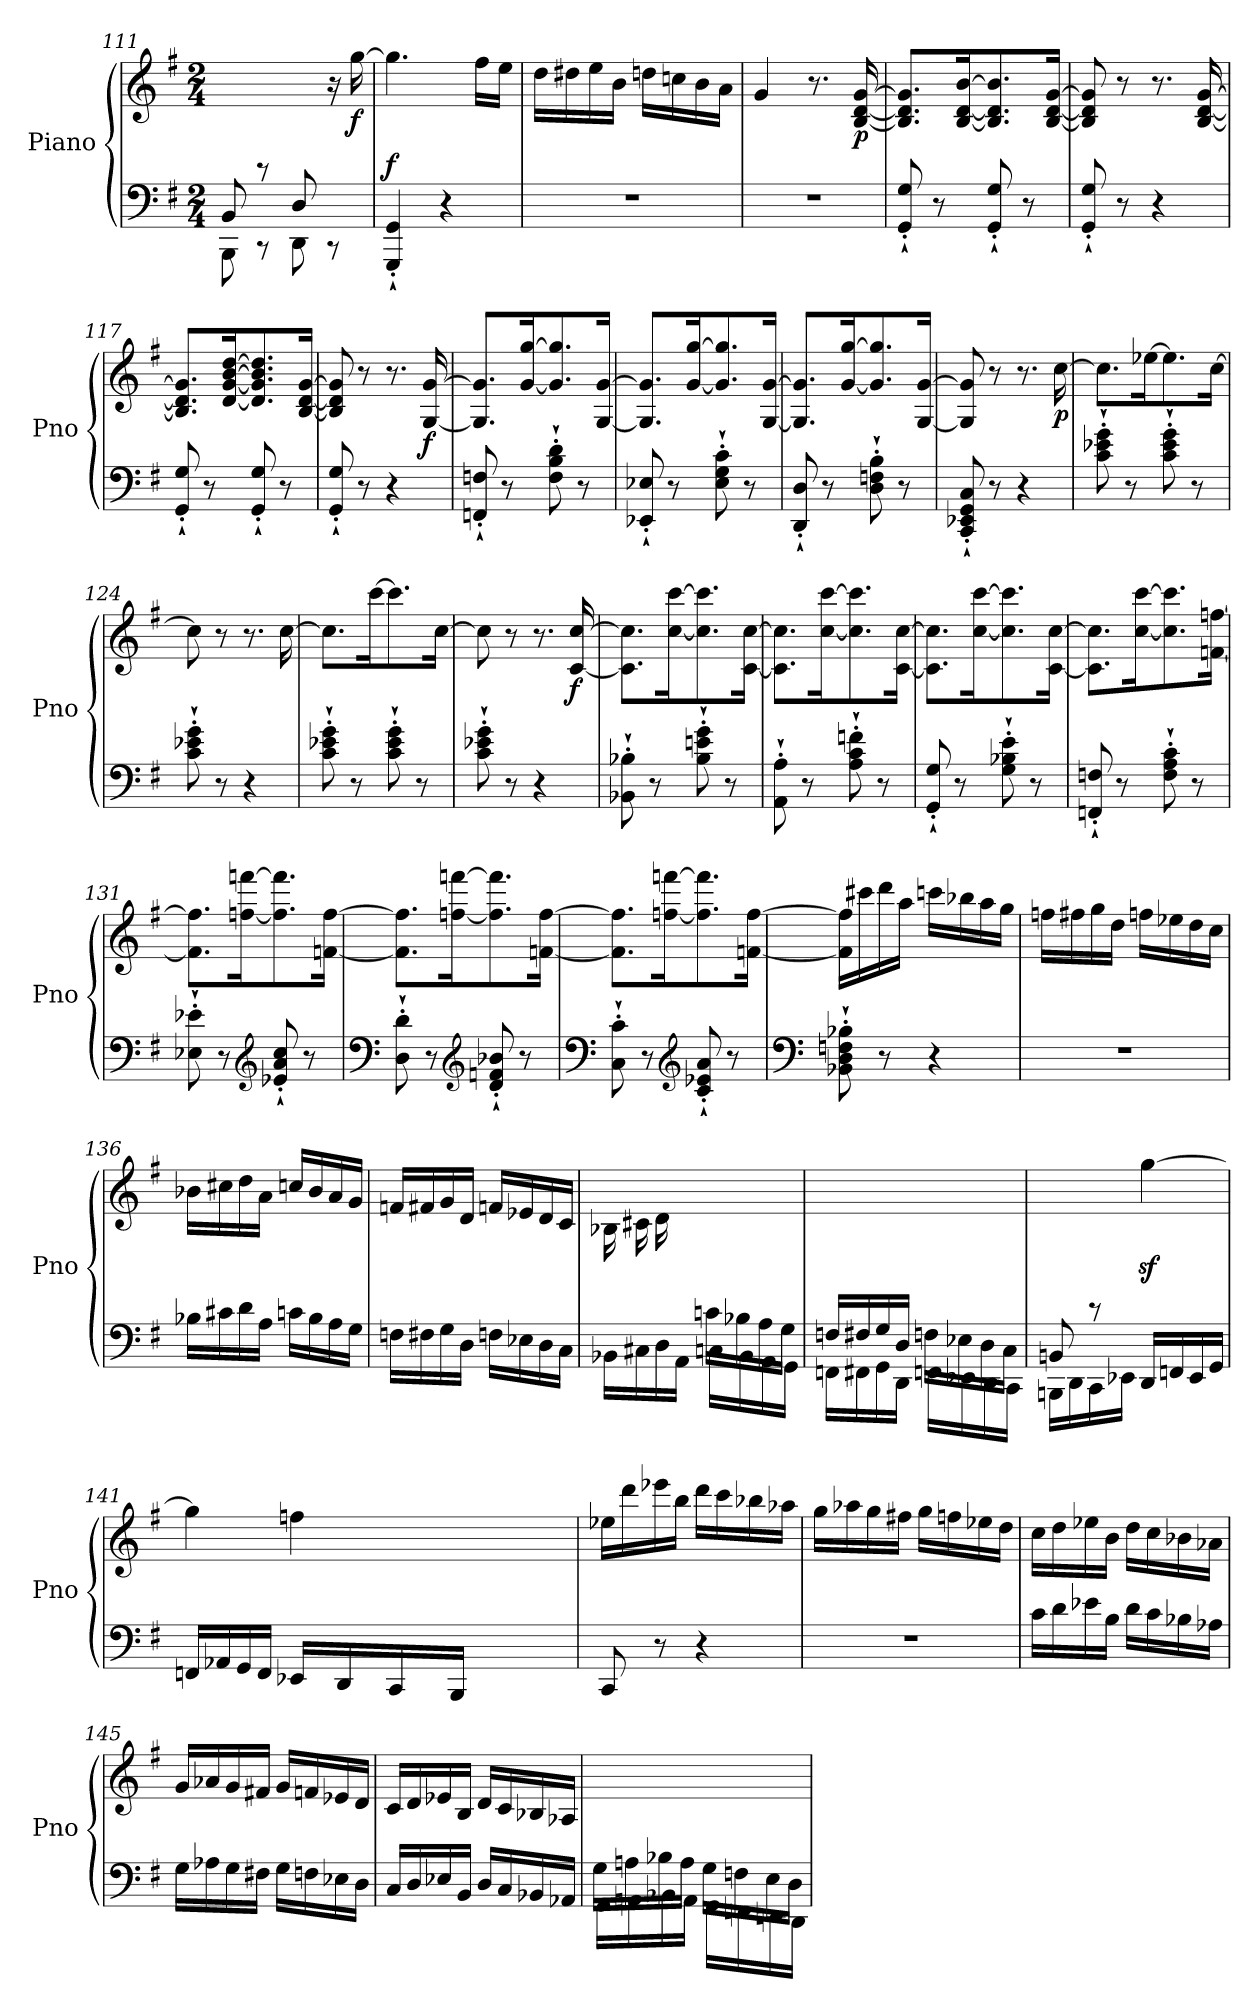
**kern	**kern	**dynam
*part1	*part1	*part1
*staff2	*staff1	*staff1/2
*I"Piano	*	*
*I'Pno	*	*
!!LO:LB:g=z
*clefF4	*clefG2	*
*k[f#]	*k[f#]	*
*M2/4	*M2/4	*
=111	=111	=111
*^	*	*
8BB/	8BBB\	8ryy	.
8ryy	8rCC	8rGG	.
8D/	8DD\	8ryy	.
8ryy	8rCC	16r	.
!	!	!	!LO:DY:b
.	.	[16gg\	f
*v	*v	*	*
=112	=112	=112
!	!	!LO:DY:a=2
4GGG/`' 4GG/`'	4.gg\]	f
4r	.	.
.	16ff#\LL	.
.	16ee\JJ	.
=113	=113	=113
2r	16dd\LL	.
.	16dd#X\	.
.	16ee\	.
.	16b\JJ	.
.	16ddn\LL	.
.	16ccn\	.
.	16b\	.
.	16a\JJ	.
!!LO:PB:g=z
=114	=114	=114
2r	4g/	.
.	8.r	.
!	!	!LO:DY:b
.	[16B/ [16d/ [16g/	p
=115	=115	=115
8GG/`' 8G/`'	8.B/] 8.d/] 8.g/]L	.
8r	.	.
.	[16B/ [16d/ [16b/K	.
8GG/`' 8G/`'	8.B/] 8.d/] 8.b/]	.
8r	.	.
.	[16B/ [16d/ [16g/Jk	.
=116	=116	=116
8GG/`' 8G/`'	8B/] 8d/] 8g/]	.
8r	8r	.
4r	8.r	.
.	[16B/ [16d/ [16g/	.
=117	=117	=117
8GG/`' 8G/`'	8.B/] 8.d/] 8.g/]L	.
8r	.	.
.	[16d/ [16g/ [16b/ [16dd/K	.
8GG/`' 8G/`'	8.d/] 8.g/] 8.b/] 8.dd/]	.
8r	.	.
.	[16B/ [16d/ [16g/Jk	.
=118	=118	=118
8GG/`' 8G/`'	8B/] 8d/] 8g/]	.
8r	8r	.
4r	8.r	.
!	!	!LO:DY:b
.	[16G/ [16g/	f
=119	=119	=119
8FFn/`' 8Fn/`'	8.G/] 8.g/]L	.
8r	.	.
.	[16g/ [16gg/K	.
8F\`' 8B\`' 8d\`'	8.g/] 8.gg/]	.
8r	.	.
.	[16G/ [16g/Jk	.
=120	=120	=120
8EE-X/`' 8E-X/`'	8.G/] 8.g/]L	.
8r	.	.
.	[16g/ [16gg/K	.
8E-\`' 8G\`' 8c\`'	8.g/] 8.gg/]	.
8r	.	.
.	[16G/ [16g/Jk	.
=121	=121	=121
8DD/`' 8D/`'	8.G/] 8.g/]L	.
8r	.	.
.	[16g/ [16gg/K	.
8D\`' 8Fn\`' 8B\`'	8.g/] 8.gg/]	.
8r	.	.
.	[16G/ [16g/Jk	.
!!LO:LB:g=z
=122	=122	=122
8CC/`' 8EE-X/`' 8GG/`' 8C/`'	8G/] 8g/]	.
8r	8r	.
4r	8.r	.
!	!	!LO:DY:b
.	[16cc\	p
=123	=123	=123
8c\`' 8e-X\`' 8g\`'	8.cc\L]	.
8r	.	.
.	[16ee-X\K	.
8c\`' 8e-\`' 8g\`'	8.ee-\]	.
8r	.	.
.	[16cc\Jk	.
=124	=124	=124
8c\`' 8e-X\`' 8g\`'	8cc\]	.
8r	8r	.
4r	8.r	.
.	[16cc\	.
=125	=125	=125
8c\`' 8e-X\`' 8g\`'	8.cc\L]	.
8r	.	.
.	[16ccc\K	.
8c\`' 8e-\`' 8g\`'	8.ccc\]	.
8r	.	.
.	[16cc\Jk	.
=126	=126	=126
8c\`' 8e-X\`' 8g\`'	8cc\]	.
8r	8r	.
4r	8.r	.
!	!	!LO:DY:b
.	[16c/ [16cc/	f
=127	=127	=127
8BB-X\`' 8B-X\`'	8.c\] 8.cc\]L	.
8r	.	.
.	[16cc\ [16ccc\K	.
8B-\`' 8en\`' 8g\`'	8.cc\] 8.ccc\]	.
8r	.	.
.	[16c\ [16cc\Jk	.
=128	=128	=128
8AA\`' 8A\`'	8.c\] 8.cc\]L	.
8r	.	.
.	[16cc\ [16ccc\K	.
8A\`' 8c\`' 8fn\`'	8.cc\] 8.ccc\]	.
8r	.	.
.	[16c\ [16cc\Jk	.
=129	=129	=129
8GG/`' 8G/`'	8.c\] 8.cc\]L	.
8r	.	.
.	[16cc\ [16ccc\K	.
8G\`' 8B-X\`' 8e\`'	8.cc\] 8.ccc\]	.
8r	.	.
.	[16c\ [16cc\Jk	.
!!LO:LB:g=z
=130	=130	=130
8FFn/`' 8Fn/`'	8.c\] 8.cc\]L	.
8r	.	.
.	[16cc\ [16ccc\K	.
8F\`' 8A\`' 8c\`'	8.cc\] 8.ccc\]	.
8r	.	.
.	[16fn\ [16ffn\Jk	.
=131	=131	=131
8E-X\`' 8e-X\`'	8.f\] 8.ff\]L	.
8r	.	.
.	[16ffn\ [16fffn\K	.
*clefG2	*	*
8e-X/`' 8a/`' 8cc/`'	8.ff\] 8.fff\]	.
8r	.	.
.	[16fn\ [16ff\Jk	.
=132	=132	=132
*clefF4	*	*
8D\`' 8d\`'	8.f\] 8.ff\]L	.
8r	.	.
.	[16ffn\ [16fffn\K	.
*clefG2	*	*
8d/`' 8fn/`' 8b-X/`'	8.ff\] 8.fff\]	.
8r	.	.
.	[16fn\ [16ff\Jk	.
=133	=133	=133
*clefF4	*	*
8C\`' 8c\`'	8.f\] 8.ff\]L	.
8r	.	.
.	[16ffn\ [16fffn\K	.
*clefG2	*	*
8c/`' 8e-X/`' 8a/`'	8.ff\] 8.fff\]	.
8r	.	.
.	[16fn\ [16ff\Jk	.
=134	=134	=134
*clefF4	*	*
8BB-X\`' 8D\`' 8Fn\`' 8B-X\`'	16f\] 16ff\]LL	.
.	16ccc#X\	.
8r	16ddd\	.
.	16aa\JJ	.
4r	16cccn\LL	.
.	16bb-X\	.
.	16aa\	.
.	16gg\JJ	.
!!LO:LB:g=z
=135	=135	=135
2r	16ffn\LL	.
.	16ff#X\	.
.	16gg\	.
.	16dd\JJ	.
.	16ffn\LL	.
.	16ee-X\	.
.	16dd\	.
.	16cc\JJ	.
=136	=136	=136
16B-X\LL	16b-X\LL	.
16c#X\	16cc#X\	.
16d\	16dd\	.
16A\JJ	16a\JJ	.
16cn\LL	16ccn/LL	.
16B-\	16b-/	.
16A\	16a/	.
16G\JJ	16g/JJ	.
=137	=137	=137
16Fn\LL	16fn/LL	.
16F#X\	16f#X/	.
16G\	16g/	.
16D\JJ	16d/JJ	.
16Fn\LL	16fn/LL	.
16E-X\	16e-X/	.
16D\	16d/	.
16C\JJ	16c/JJ	.
=138	=138	=138
*^	*	*
8.ryy	16BB-X\LL	16B-X\LL	.
.	16C#X\	16c#X\	.
.	16D\	16d\	.
16A/JJ	16AA\JJ	4ryy	.
16cn\LL	16Cn\LL	.	.
16B-\	16BB-\	.	.
16A\	16AA\	.	.
16G\JJ	16GG\JJ	16ryy	.
!!LO:LB:g=z
=139	=139	=139	=139
16Fn/LL	16FFn\LL	2ryy	.
16F#X/	16FF#X\	.	.
16G/	16GG\	.	.
16D/JJ	16DD\JJ	.	.
16Fn\LL	16FFn\LL	.	.
16E-X\	16EE-X\	.	.
16D\	16DD\	.	.
16C\JJ	16CC\JJ	.	.
!!LO:PB:g=z
=140	=140	=140	=140
8BBn/	16BBBn\LL	8ryy	.
.	16DD\	.	.
4.ryy	16CC\	8rAAA	.
.	16EE-X\JJ	.	.
.	16DD/LL	[4ggz<\	.
.	16FFn/	.	.
.	16EE-/	.	.
.	16GG/JJ	.	.
*v	*v	*	*
=141	=141	=141
*	*^	*
16FFn/LL	4gg\]	4ryy	.
16AA-X/	.	.	.
16GG/	.	.	.
16FF/JJ	.	.	.
*	*	*Xtuplet	*
16EE-X/LL	4ffn\	40ffyy	.
.	.	40ggyy	.
.	.	40ffyy	.
16DD/	.	.	.
.	.	40ggyy	.
.	.	40ffyy	.
16CC/	.	40ggyy	.
!	!	!LO:N:vis=32.	!
.	.	60ffyy	.
!	!	!LO:N:vis=32.	!
.	.	60ggyy	.
.	.	[480%7ffyy	.
16BBB/JJ	.	.	.
.	.	480ffyy]	.
.	.	40ee-Xyy	.
.	.	40ffyy	.
*	*v	*v	*
=142	=142	=142
8CC/	16ee-X\LL	.
.	16ddd\	.
8r	16eee-X\	.
.	16bb\JJ	.
4r	16ddd\LL	.
.	16ccc\	.
.	16bb-X\	.
.	16aa-X\JJ	.
=143	=143	=143
2r	16gg\LL	.
.	16aa-X\	.
.	16gg\	.
.	16ff#X\JJ	.
.	16gg\LL	.
.	16ffn\	.
.	16ee-X\	.
.	16dd\JJ	.
!!LO:LB:g=z
=144	=144	=144
16c\LL	16cc\LL	.
16d\	16dd\	.
16e-X\	16ee-X\	.
16B\JJ	16b\JJ	.
16d\LL	16dd\LL	.
16c\	16cc\	.
16B-X\	16b-X\	.
16A-X\JJ	16a-X\JJ	.
=145	=145	=145
16G\LL	16g/LL	.
16A-X\	16a-X/	.
16G\	16g/	.
16F#X\JJ	16f#X/JJ	.
16G\LL	16g/LL	.
16Fn\	16fn/	.
16E-X\	16e-X/	.
16D\JJ	16d/JJ	.
=146	=146	=146
16C/LL	16c/LL	.
16D/	16d/	.
16E-X/	16e-X/	.
16BB/JJ	16B/JJ	.
16D/LL	16d/LL	.
16C/	16c/	.
16BB-X/	16B-X/	.
16AA-X/JJ	16A-X/JJ	.
=147	=147	=147
*^	*	*
16G\LL	16GG\LL	2ryy	.
16An\	16AAn\	.	.
16B-X\	16BB-X\	.	.
16A\JJ	16AA\JJ	.	.
16G\LL	16GG\LL	.	.
16Fn\	16FFn\	.	.
16E\	16EEn\	.	.
16D\JJ	16DD\JJ	.	.
*v	*v	*	*
=	=	=
*-	*-	*-
